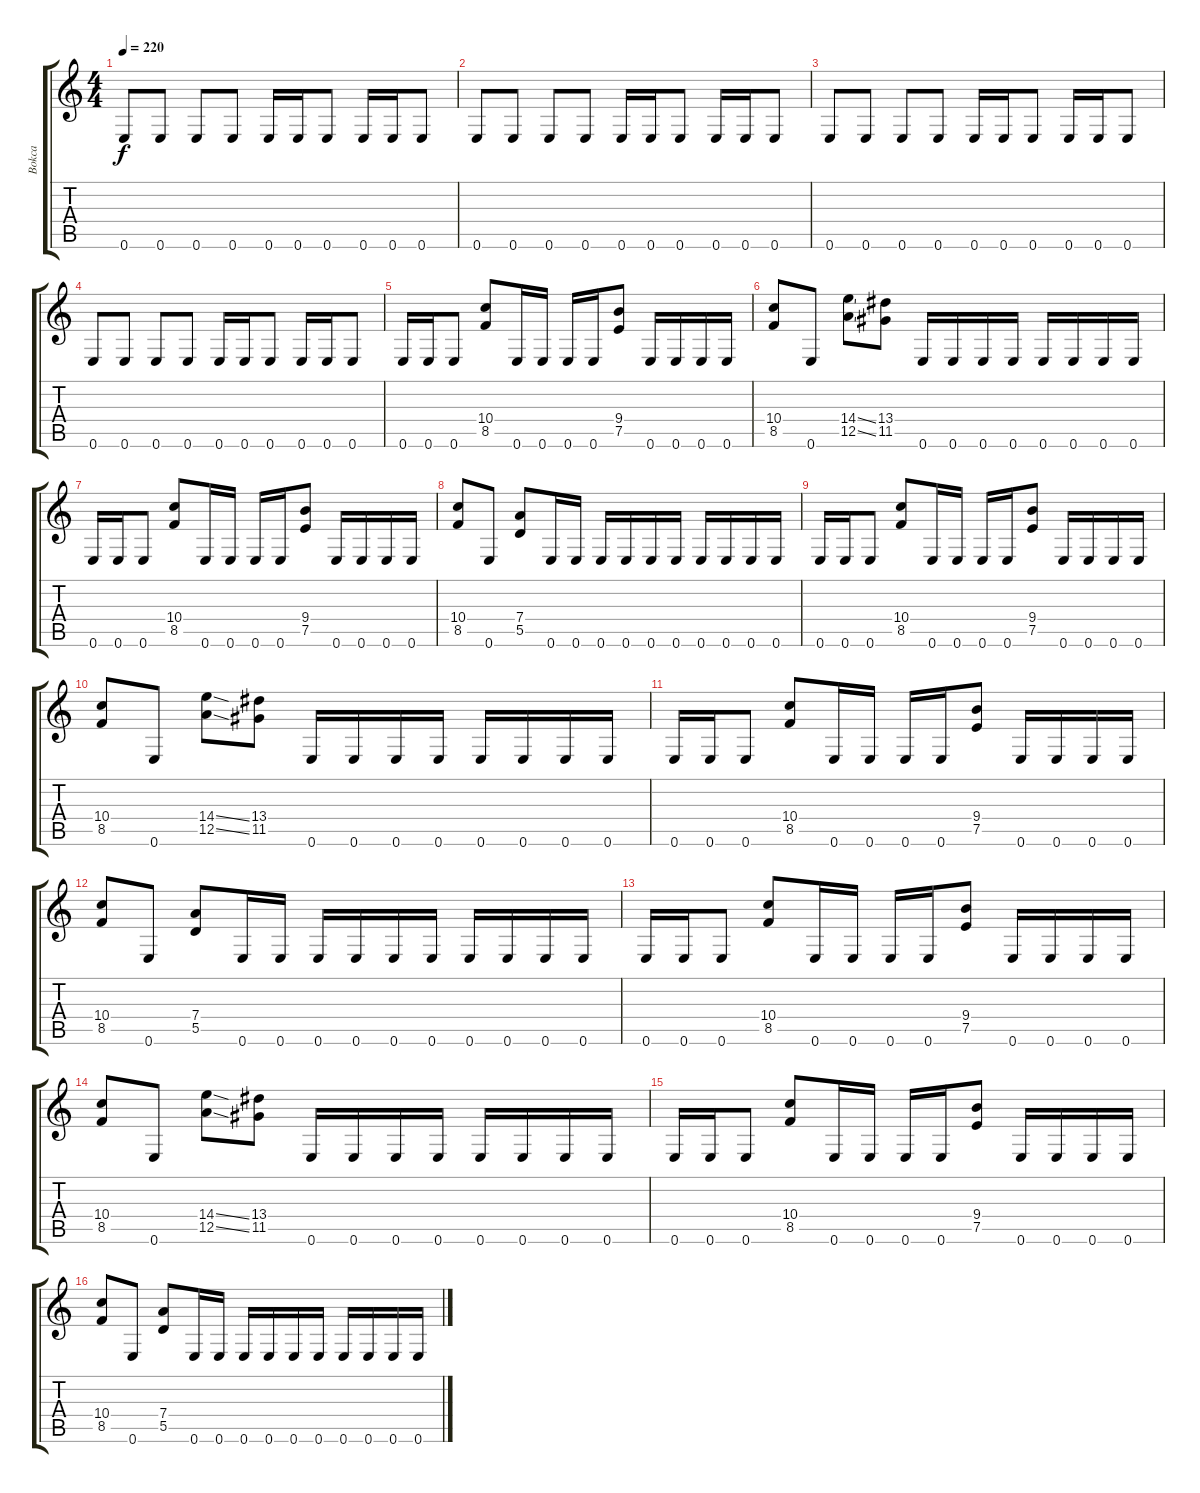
\track ("Bokca" "Bokca") {instrument distortionguitar}
\staff {score tabs}
\tuning (E4 B3 G3 D3 A2 E2) {hide}
\ts (4 4)
\tempo 220
\clef g2
\ks c
0.6.8{dy f} 0.6.8 0.6.8 0.6.8 0.6.16 0.6.16 0.6.8 0.6.16 0.6.16 0.6.8 |
0.6.8 0.6.8 0.6.8 0.6.8 0.6.16 0.6.16 0.6.8 0.6.16 0.6.16 0.6.8 |
0.6.8 0.6.8 0.6.8 0.6.8 0.6.16 0.6.16 0.6.8 0.6.16 0.6.16 0.6.8 |
0.6.8 0.6.8 0.6.8 0.6.8 0.6.16 0.6.16 0.6.8 0.6.16 0.6.16 0.6.8 |
0.6.16 0.6.16 0.6.8 (10.4 8.5).8 0.6.16 0.6.16 0.6.16 0.6.16 (9.4 7.5).8 0.6.16 0.6.16 0.6.16 0.6.16 |
(10.4 8.5).8 0.6.8 (14.4{ss} 12.5{ss}).8 (13.4 11.5).8 0.6.16 0.6.16 0.6.16 0.6.16 0.6.16 0.6.16 0.6.16 0.6.16 |
0.6.16 0.6.16 0.6.8 (10.4 8.5).8 0.6.16 0.6.16 0.6.16 0.6.16 (9.4 7.5).8 0.6.16 0.6.16 0.6.16 0.6.16 |
(10.4 8.5).8 0.6.8 (7.4 5.5).8 0.6.16 0.6.16 0.6.16 0.6.16 0.6.16 0.6.16 0.6.16 0.6.16 0.6.16 0.6.16 |
0.6.16 0.6.16 0.6.8 (10.4 8.5).8 0.6.16 0.6.16 0.6.16 0.6.16 (9.4 7.5).8 0.6.16 0.6.16 0.6.16 0.6.16 |
(10.4 8.5).8 0.6.8 (14.4{ss} 12.5{ss}).8 (13.4 11.5).8 0.6.16 0.6.16 0.6.16 0.6.16 0.6.16 0.6.16 0.6.16 0.6.16 |
0.6.16 0.6.16 0.6.8 (10.4 8.5).8 0.6.16 0.6.16 0.6.16 0.6.16 (9.4 7.5).8 0.6.16 0.6.16 0.6.16 0.6.16 |
(10.4 8.5).8 0.6.8 (7.4 5.5).8 0.6.16 0.6.16 0.6.16 0.6.16 0.6.16 0.6.16 0.6.16 0.6.16 0.6.16 0.6.16 |
0.6.16 0.6.16 0.6.8 (10.4 8.5).8 0.6.16 0.6.16 0.6.16 0.6.16 (9.4 7.5).8 0.6.16 0.6.16 0.6.16 0.6.16 |
(10.4 8.5).8 0.6.8 (14.4{ss} 12.5{ss}).8 (13.4 11.5).8 0.6.16 0.6.16 0.6.16 0.6.16 0.6.16 0.6.16 0.6.16 0.6.16 |
0.6.16 0.6.16 0.6.8 (10.4 8.5).8 0.6.16 0.6.16 0.6.16 0.6.16 (9.4 7.5).8 0.6.16 0.6.16 0.6.16 0.6.16 |
(10.4 8.5).8 0.6.8 (7.4 5.5).8 0.6.16 0.6.16 0.6.16 0.6.16 0.6.16 0.6.16 0.6.16 0.6.16 0.6.16 0.6.16
